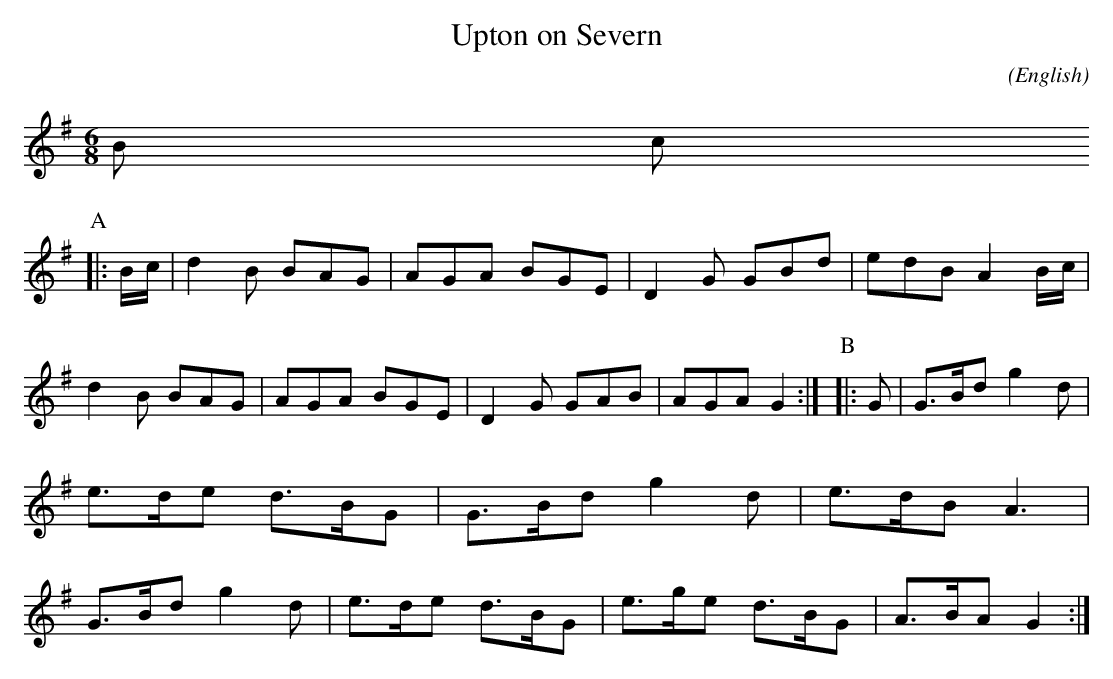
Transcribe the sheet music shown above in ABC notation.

X:1
T:Upton on Severn
M:6/8
C:
O:English
K:G
B c
P:A
|: B/c/ | kd2 B BAG  | AGA  BGE  | D2 G GBd  | edB A2 \
   B/c/ |  d2 B BAG  | AGA  BGE  | D2 G GAB  | AGA G2 :|\
P:B
|: G    | G>Bd  g2 d | e>de d>BG | G>Bd  g2 d  | e>dB A3  |\
	  G>Bd  g2 d | e>de d>BG | e>ge  d>BG  | A>BA G2 :|
